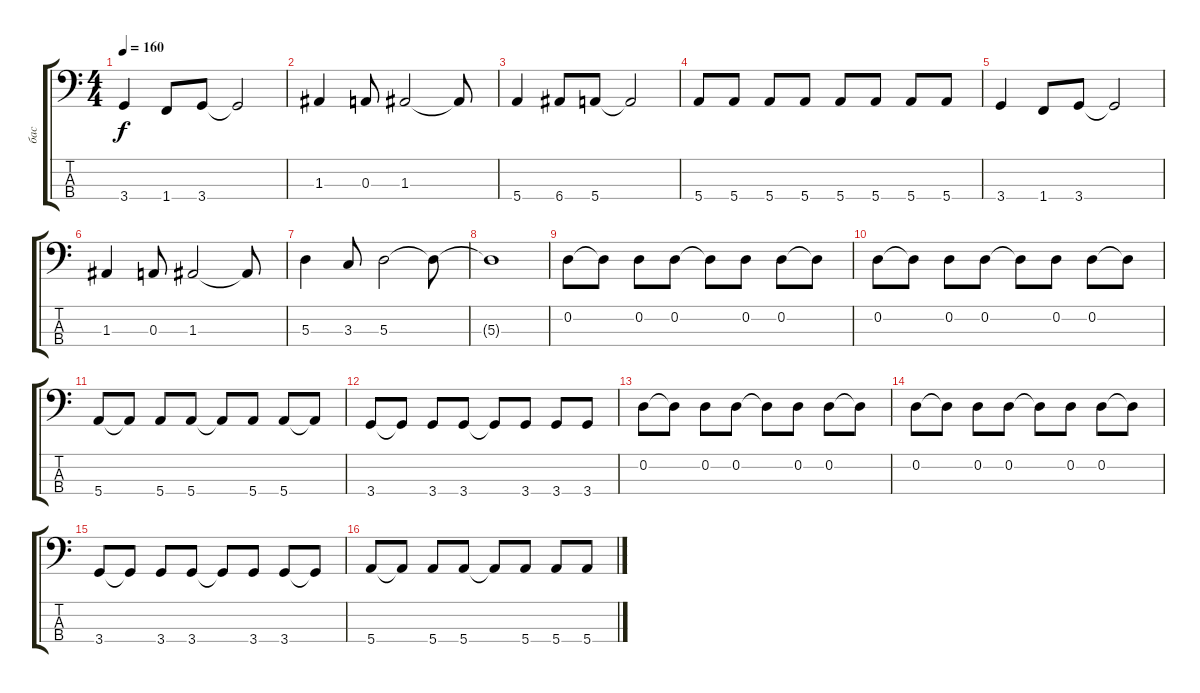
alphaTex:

\track ("бас" "бас") {instrument electricbassfinger}
\staff {score tabs}
\tuning (G2 D2 A1 E1) {hide}
\ts (4 4)
\tempo 160
\clef f4
\ks c
3.4.4{dy f} 1.4.8 3.4.8 3.4{t}.2 |
1.3.4 0.3.8 1.3.2 1.3{t}.8 |
5.4.4 6.4.8 5.4.8 5.4{t}.2 |
5.4.8 5.4.8 5.4.8 5.4.8 5.4.8 5.4.8 5.4.8 5.4.8 |
3.4.4 1.4.8 3.4.8 3.4{t}.2 |
1.3.4 0.3.8 1.3.2 1.3{t}.8 |
5.3.4 3.3.8 5.3.2 5.3{t}.8 |
5.3{t}.1 |
0.2.8 0.2{t}.8 0.2.8 0.2.8 0.2{t}.8 0.2.8 0.2.8 0.2{t}.8 |
0.2.8 0.2{t}.8 0.2.8 0.2.8 0.2{t}.8 0.2.8 0.2.8 0.2{t}.8 |
5.4.8 5.4{t}.8 5.4.8 5.4.8 5.4{t}.8 5.4.8 5.4.8 5.4{t}.8 |
3.4.8 3.4{t}.8 3.4.8 3.4.8 3.4{t}.8 3.4.8 3.4.8 3.4.8 |
0.2.8 0.2{t}.8 0.2.8 0.2.8 0.2{t}.8 0.2.8 0.2.8 0.2{t}.8 |
0.2.8 0.2{t}.8 0.2.8 0.2.8 0.2{t}.8 0.2.8 0.2.8 0.2{t}.8 |
3.4.8 3.4{t}.8 3.4.8 3.4.8 3.4{t}.8 3.4.8 3.4.8 3.4{t}.8 |
5.4.8 5.4{t}.8 5.4.8 5.4.8 5.4{t}.8 5.4.8 5.4.8 5.4.8
